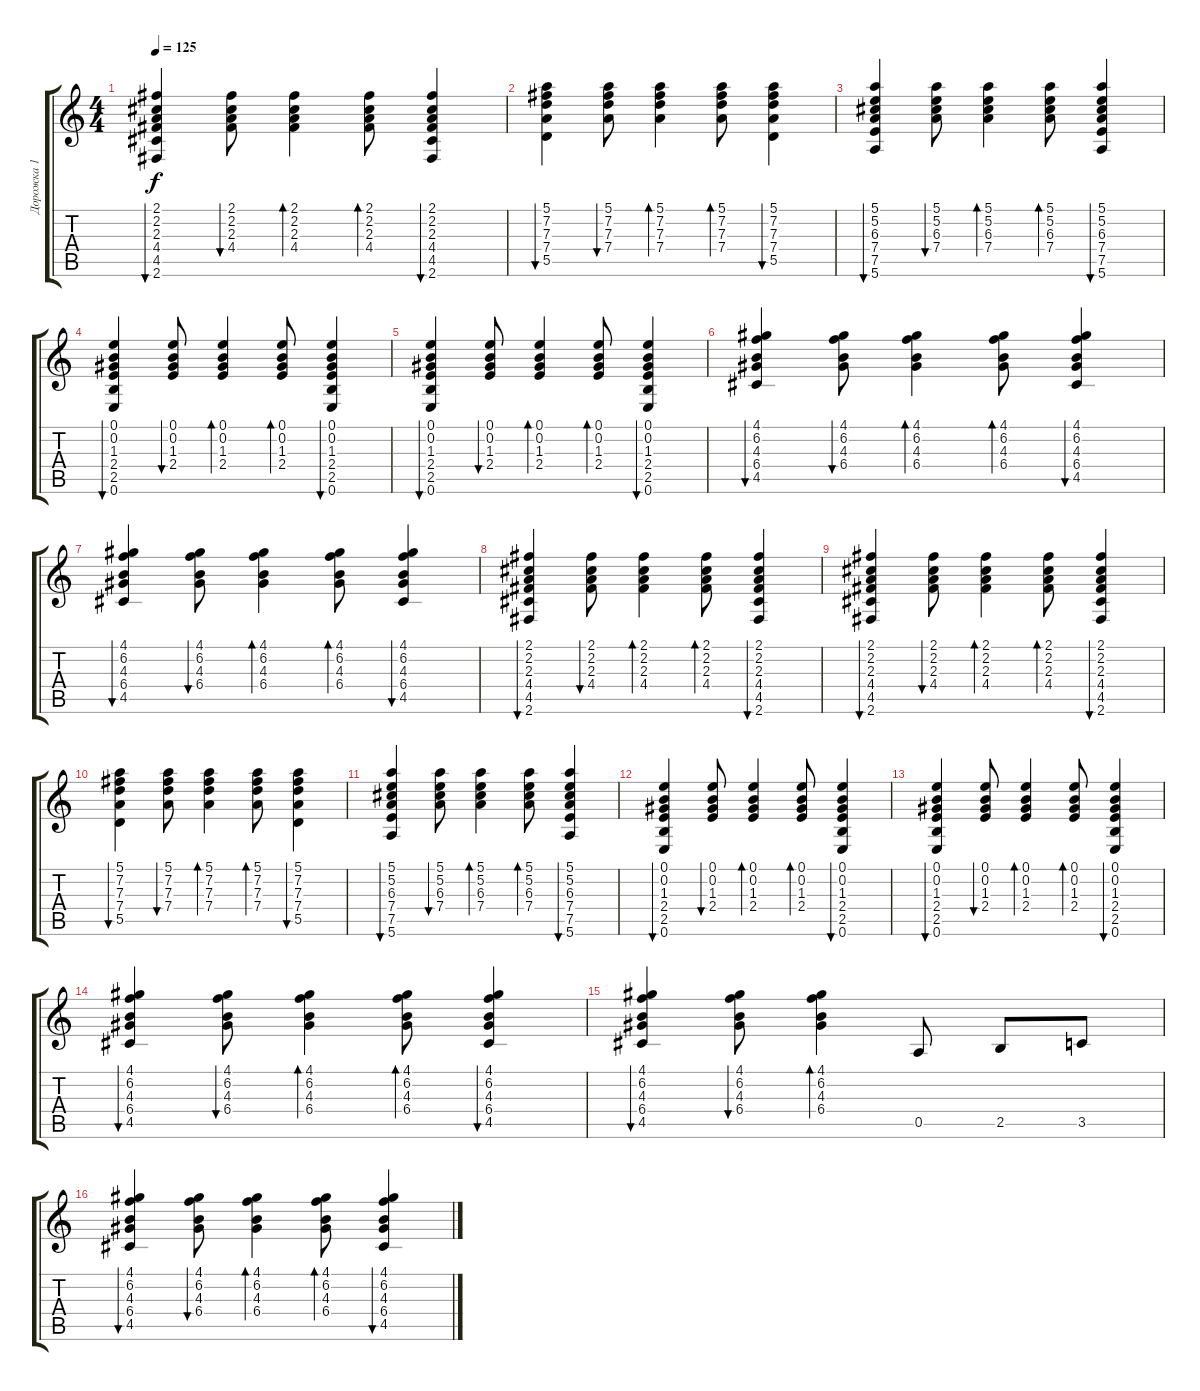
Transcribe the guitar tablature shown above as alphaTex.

\track ("Дорожка 1" "Дорожка 1") {instrument acousticguitarsteel}
\staff {score tabs}
\tuning (E4 B3 G3 D3 A2 E2) {hide}
\ts (4 4)
\tempo 125
\clef g2
\ks c
(2.1 2.2 2.3 4.4 4.5 2.6).4{bu 30 dy f} (2.1 2.2 2.3 4.4).8{bu 30} (2.1 2.2 2.3 4.4).4{bd 30} (2.1 2.2 2.3 4.4).8{bd 30} (2.1 2.2 2.3 4.4 4.5 2.6).4{bu 30} |
(5.1 7.2 7.3 7.4 5.5).4{bu 30} (5.1 7.2 7.3 7.4).8{bu 30} (5.1 7.2 7.3 7.4).4{bd 30} (5.1 7.2 7.3 7.4).8{bd 30} (5.1 7.2 7.3 7.4 5.5).4{bu 30} |
(5.1 5.2 6.3 7.4 7.5 5.6).4{bu 30} (5.1 5.2 6.3 7.4).8{bu 30} (5.1 5.2 6.3 7.4).4{bd 30} (5.1 5.2 6.3 7.4).8{bd 30} (5.1 5.2 6.3 7.4 7.5 5.6).4{bu 30} |
(0.1 0.2 1.3 2.4 2.5 0.6).4{bu 30} (0.1 0.2 1.3 2.4).8{bu 30} (0.1 0.2 1.3 2.4).4{bd 30} (0.1 0.2 1.3 2.4).8{bd 30} (0.1 0.2 1.3 2.4 2.5 0.6).4{bu 30} |
(0.1 0.2 1.3 2.4 2.5 0.6).4{bu 30} (0.1 0.2 1.3 2.4).8{bu 30} (0.1 0.2 1.3 2.4).4{bd 30} (0.1 0.2 1.3 2.4).8{bd 30} (0.1 0.2 1.3 2.4 2.5 0.6).4{bu 30} |
(4.1 6.2 4.3 6.4 4.5).4{bu 30} (4.1 6.2 4.3 6.4).8{bu 30} (4.1 6.2 4.3 6.4).4{bd 30} (4.1 6.2 4.3 6.4).8{bd 30} (4.1 6.2 4.3 6.4 4.5).4{bu 30} |
(4.1 6.2 4.3 6.4 4.5).4{bu 30} (4.1 6.2 4.3 6.4).8{bu 30} (4.1 6.2 4.3 6.4).4{bd 30} (4.1 6.2 4.3 6.4).8{bd 30} (4.1 6.2 4.3 6.4 4.5).4{bu 30} |
(2.1 2.2 2.3 4.4 4.5 2.6).4{bu 30} (2.1 2.2 2.3 4.4).8{bu 30} (2.1 2.2 2.3 4.4).4{bd 30} (2.1 2.2 2.3 4.4).8{bd 30} (2.1 2.2 2.3 4.4 4.5 2.6).4{bu 30} |
(2.1 2.2 2.3 4.4 4.5 2.6).4{bu 30} (2.1 2.2 2.3 4.4).8{bu 30} (2.1 2.2 2.3 4.4).4{bd 30} (2.1 2.2 2.3 4.4).8{bd 30} (2.1 2.2 2.3 4.4 4.5 2.6).4{bu 30} |
(5.1 7.2 7.3 7.4 5.5).4{bu 30} (5.1 7.2 7.3 7.4).8{bu 30} (5.1 7.2 7.3 7.4).4{bd 30} (5.1 7.2 7.3 7.4).8{bd 30} (5.1 7.2 7.3 7.4 5.5).4{bu 30} |
(5.1 5.2 6.3 7.4 7.5 5.6).4{bu 30} (5.1 5.2 6.3 7.4).8{bu 30} (5.1 5.2 6.3 7.4).4{bd 30} (5.1 5.2 6.3 7.4).8{bd 30} (5.1 5.2 6.3 7.4 7.5 5.6).4{bu 30} |
(0.1 0.2 1.3 2.4 2.5 0.6).4{bu 30} (0.1 0.2 1.3 2.4).8{bu 30} (0.1 0.2 1.3 2.4).4{bd 30} (0.1 0.2 1.3 2.4).8{bd 30} (0.1 0.2 1.3 2.4 2.5 0.6).4{bu 30} |
(0.1 0.2 1.3 2.4 2.5 0.6).4{bu 30} (0.1 0.2 1.3 2.4).8{bu 30} (0.1 0.2 1.3 2.4).4{bd 30} (0.1 0.2 1.3 2.4).8{bd 30} (0.1 0.2 1.3 2.4 2.5 0.6).4{bu 30} |
(4.1 6.2 4.3 6.4 4.5).4{bu 30} (4.1 6.2 4.3 6.4).8{bu 30} (4.1 6.2 4.3 6.4).4{bd 30} (4.1 6.2 4.3 6.4).8{bd 30} (4.1 6.2 4.3 6.4 4.5).4{bu 30} |
(4.1 6.2 4.3 6.4 4.5).4{bu 30} (4.1 6.2 4.3 6.4).8{bu 30} (4.1 6.2 4.3 6.4).4{bd 30} 0.5.8 2.5.8 3.5.8 |
(4.1 6.2 4.3 6.4 4.5).4{bu 30} (4.1 6.2 4.3 6.4).8{bu 30} (4.1 6.2 4.3 6.4).4{bd 30} (4.1 6.2 4.3 6.4).8{bd 30} (4.1 6.2 4.3 6.4 4.5).4{bu 30}
